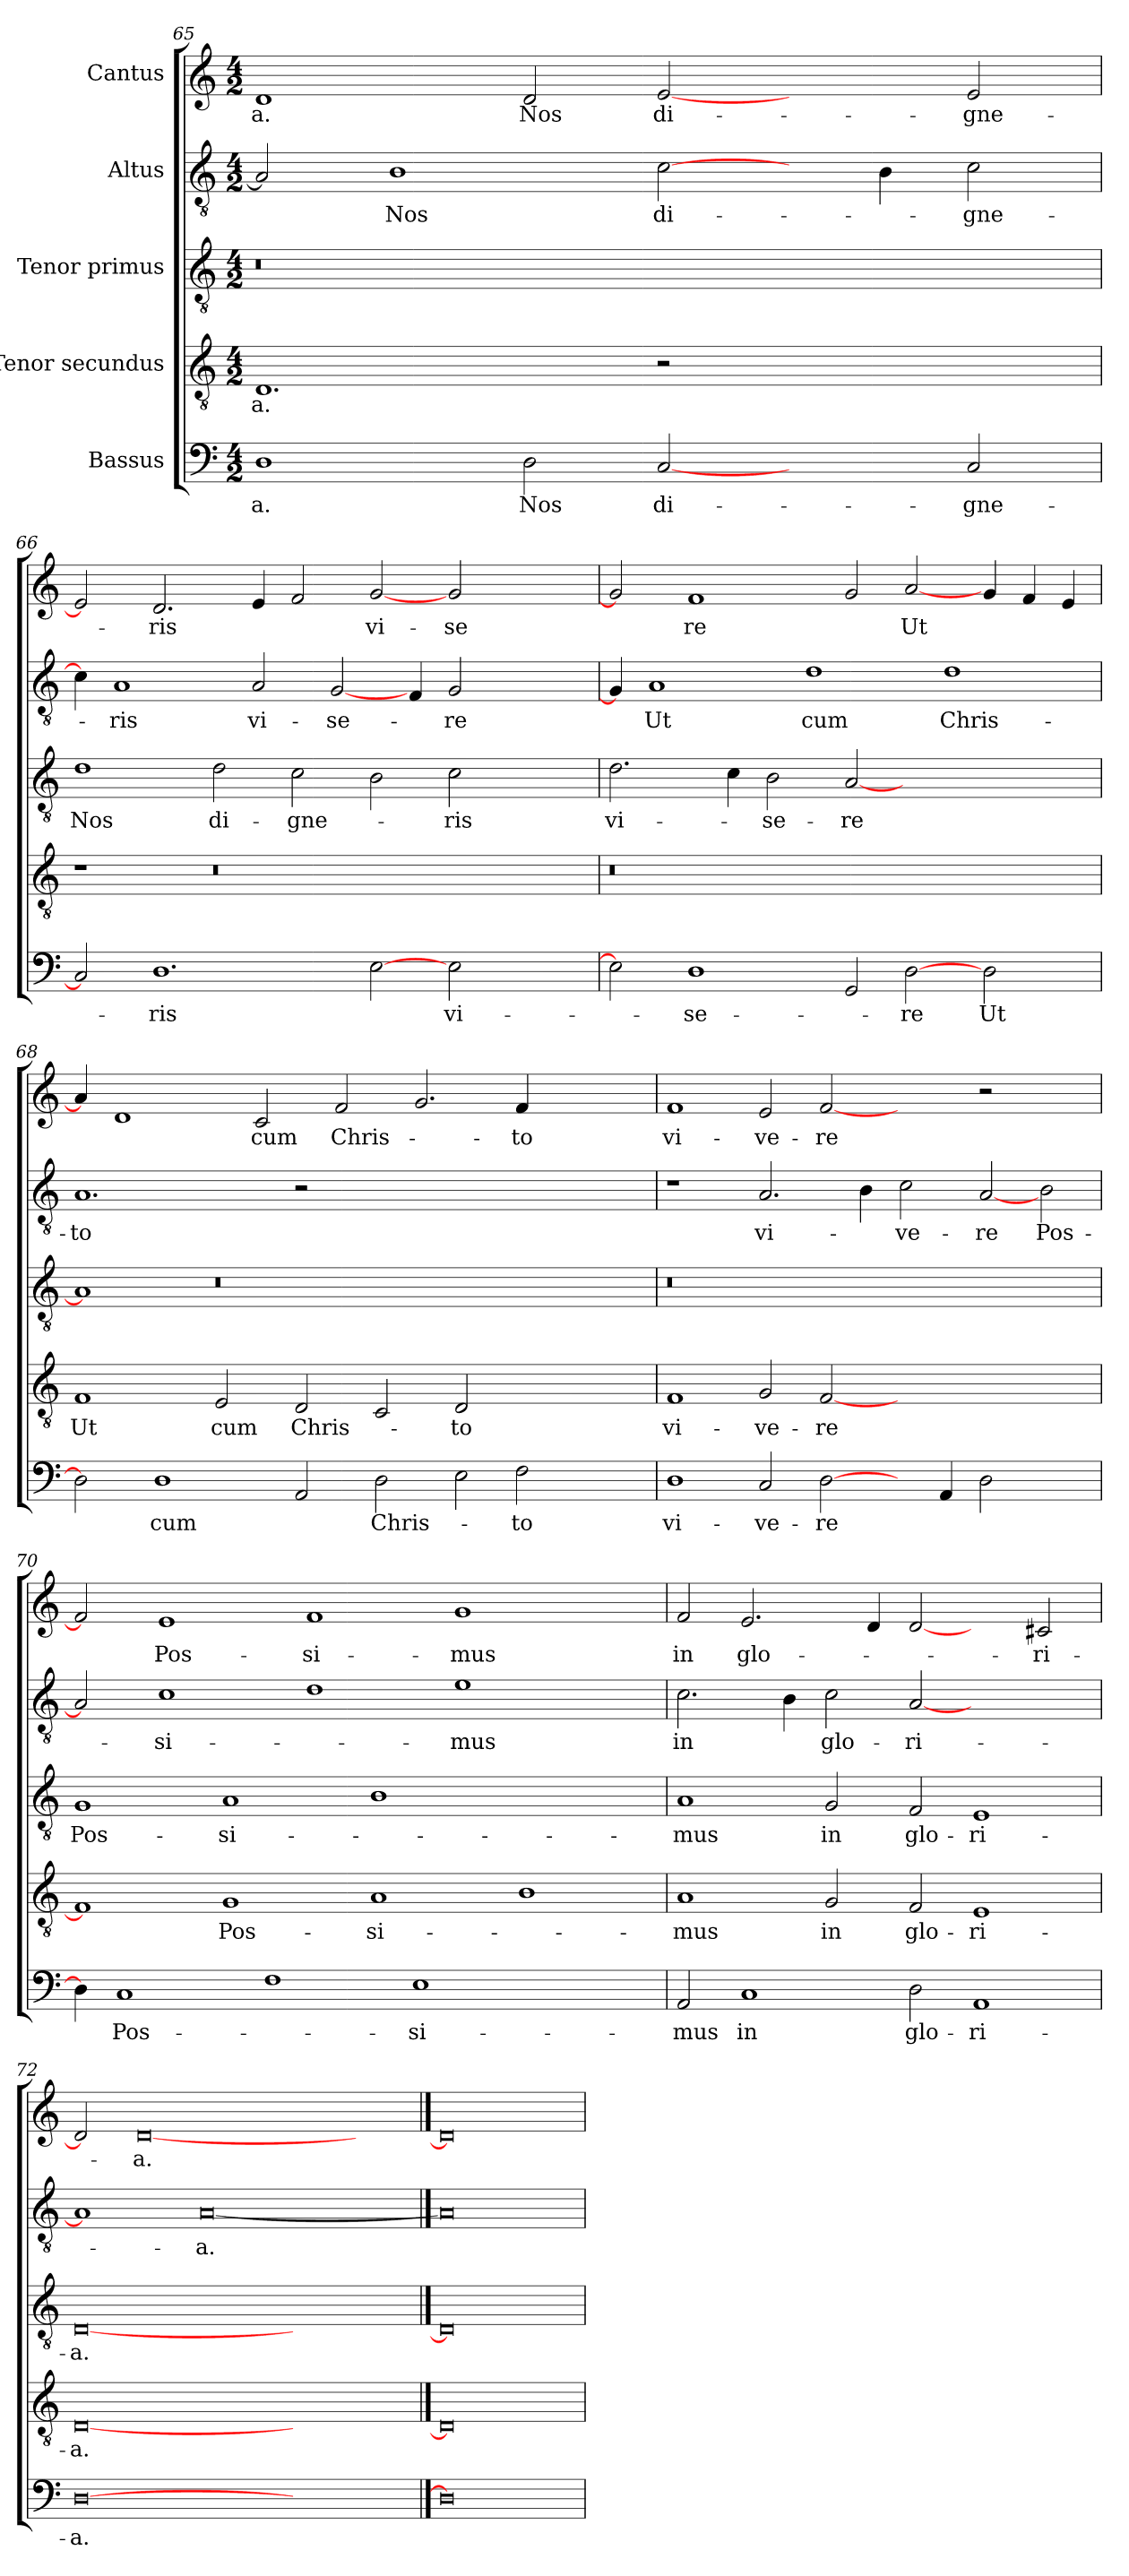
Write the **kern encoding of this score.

**kern	**text	**kern	**text	**kern	**text	**kern	**text	**kern	**text
*part5	*part5	*part4	*part4	*part3	*part3	*part2	*part2	*part1	*part1
*staff5	*staff5	*staff4	*staff4	*staff3	*staff3	*staff2	*staff2	*staff1	*staff1
*I"Bassus	*	*I"Tenor secundus	*	*I" Tenor primus	*	*I"Altus	*	*I"Cantus	*
*clefF4	*	*clefGv2	*	*clefGv2	*	*clefGv2	*	*clefG2	*
*k[]	*	*k[]	*	*k[]	*	*k[]	*	*k[]	*
*C:	*	*C:	*	*C:	*	*C:	*	*C:	*
*M4/2	*	*M4/2	*	*M4/2	*	*M4/2	*	*M4/2	*
=65	=65	=65	=65	=65	=65	=65	=65	=65	=65
!	!LO:LY:i	!	!	!	!	!	!	!	!
1D\	a.	1.D/	-a.	0r	.	2A/]	.	1d/	-a.
!	!	!	!	!	!	!	!LO:LY:i	!	!
.	.	.	.	.	.	1B\	Nos	.	.
!	!LO:LY:i	!	!	!	!	!	!	!	!
2D\	Nos	.	.	.	.	.	.	2d/	Nos
!	!LO:LY:i	!	!	!	!	!	!LO:LY:i	!	!
[2C/	di-	2r	.	.	.	[2c\	di-	[2e/	di-
2ryy	.	1ryy	.	1ryy	.	4ryy	.	2ryy	.
.	.	.	.	.	.	4B\	.	.	.
!	!LO:LY:i	!	!	!	!	!	!LO:LY:i	!	!
2C/	-gne-	.	.	.	.	2c\	-gne-	2e/	-gne-
!!LO:PB:g=z
=66	=66	=66	=66	=66	=66	=66	=66	=66	=66
2C/]	.	1r	.	1d\	Nos	4c\]	.	2e/]	.
!	!	!	!	!	!	!	!LO:LY:i	!	!
.	.	.	.	.	.	1A/	-ris	.	.
!	!LO:LY:i	!	!	!	!	!	!	!	!
1.D\	-ris	.	.	.	.	.	.	2.d/	-ris
.	.	0r	.	2d\	di-	.	.	.	.
!	!	!	!	!	!	!	!LO:LY:i	!	!
.	.	.	.	.	.	2A/	vi-	4e/	.
.	.	.	.	2c\	-gne-	.	.	2f/	.
!	!	!	!	!	!	!	!LO:LY:i	!	!
.	.	.	.	.	.	[2G/	-se-	.	.
[2E\	.	.	.	2B\	.	.	.	[2g/	vi-
.	.	.	.	.	.	4F/	.	.	.
!	!LO:LY:i	!	!	!	!	!	!LO:LY:i	!	!
2E\	vi-	.	.	2c\	-ris	2G/	-re	2g/	-se
1ryy	.	1ryy	.	1ryy	.	1ryy	.	1ryy	.
=67	=67	=67	=67	=67	=67	=67	=67	=67	=67
2E\]	.	0r	.	2.d\	vi-	4G/]	.	2g/]	.
!	!	!	!	!	!	!	!LO:LY:i	!	!
.	.	.	.	.	.	1A/	Ut	.	.
!	!LO:LY:i	!	!	!	!	!	!	!	!
1D\	-se-	.	.	.	.	.	.	1f/	re
.	.	.	.	4c\	.	.	.	.	.
.	.	.	.	2B\	-se-	.	.	.	.
!	!	!	!	!	!	!	!LO:LY:i	!	!
.	.	.	.	.	.	1d\	cum	.	.
2GG/	.	.	.	[2A/	-re	.	.	2g/	.
!	!LO:LY:i	!	!	!	!	!	!	!	!
[2D\	-re	1ryy	.	1ryy	.	.	.	[2a/	Ut
!	!	!	!	!	!	!	!LO:LY:i	!	!
.	.	.	.	.	.	1d\	Chris-	.	.
2D\	Ut	.	.	.	.	.	.	4g/	.
.	.	.	.	.	.	.	.	4f/	.
4ryy	.	4ryy	.	4ryy	.	.	.	4e/	.
=68	=68	=68	=68	=68	=68	=68	=68	=68	=68
!	!	!	!	!	!	!	!LO:LY:i	!	!
2D\]	.	1F/	Ut	1A/]	.	1.A/	-to	4a/]	.
.	.	.	.	.	.	.	.	1d/	.
1D\	cum	.	.	.	.	.	.	.	.
.	.	2E/	cum	0r	.	.	.	.	.
.	.	.	.	.	.	.	.	2c/	cum
2AA/	.	2D/	Chris-	.	.	2r	.	.	.
.	.	.	.	.	.	.	.	2f/	Chris-
2D\	Chris-	2C/	.	.	.	0ryy	.	.	.
.	.	.	.	.	.	.	.	2.g/	.
2E\	.	2D/	-to	.	.	.	.	.	.
2F\	-to	1ryy	.	1ryy	.	.	.	4f/	-to
.	.	.	.	.	.	.	.	2.ryy	.
2ryy	.	.	.	.	.	.	.	.	.
!!LO:LB:g=z
=69	=69	=69	=69	=69	=69	=69	=69	=69	=69
1D\	vi-	1F/	vi-	0r	.	1r	.	1f/	vi-
!	!	!	!	!	!	!	!LO:LY:i	!	!
2C/	-ve-	2G/	-ve-	.	.	2.A/	vi-	2e/	-ve-
[2D\	-re	[2F/	-re	.	.	.	.	[2f/	-re
.	.	.	.	.	.	4B\	.	.	.
!	!	!	!	!	!	!	!LO:LY:i	!	!
4ryy	.	1.ryy	.	1ryy	.	2c\	-ve-	2ryy	.
4AA/	.	.	.	.	.	.	.	.	.
!	!	!	!	!	!	!	!LO:LY:i	!	!
2D\	.	.	.	.	.	[2A/	-re	2r	.
2ryy	.	.	.	2ryy	.	2B\	Pos-	2ryy	.
=70	=70	=70	=70	=70	=70	=70	=70	=70	=70
4D\]	.	1F/]	.	1G/	Pos-	2A/]	.	2f/]	.
1C/	Pos-	.	.	.	.	.	.	.	.
.	.	.	.	.	.	1c\	-si-	1e/	Pos-
.	.	1G/	Pos-	1A/	-si-	.	.	.	.
1F\	.	.	.	.	.	.	.	.	.
.	.	.	.	.	.	1d\	.	1f/	-si-
.	.	1A/	-si-	1B\	.	.	.	.	.
1E\	-si-	.	.	.	.	.	.	.	.
.	.	.	.	.	.	1e\	-mus	1g/	-mus
.	.	1B\	.	1ryy	.	.	.	.	.
2.ryy	.	.	.	.	.	.	.	.	.
.	.	.	.	.	.	2ryy	.	2ryy	.
=71	=71	=71	=71	=71	=71	=71	=71	=71	=71
2AA/	-mus	1A/	-mus	1A/	-mus	2.c\	in	2f/	in
1C/	in	.	.	.	.	.	.	2.e/	glo-
.	.	.	.	.	.	4B\	.	.	.
.	.	2G/	in	2G/	in	2c\	glo-	.	.
.	.	.	.	.	.	.	.	4d/	.
2D\	glo-	2F/	glo-	2F/	glo-	[2A/	-ri-	[2d/	.
1AA/	-ri-	1E/	-ri-	1E/	-ri-	1ryy	.	2ryy	.
.	.	.	.	.	.	.	.	2c#X/	-ri-
=72	=72	=72	=72	=72	=72	=72	=72	=72	=72
[0D\	-a.	[0D/	-a.	[0D/	-a.	1A/]	.	2d/]	.
.	.	.	.	.	.	.	.	[0d/	-a.
.	.	.	.	.	.	[0A/	-a.	.	.
1ryy	.	1ryy	.	1ryy	.	.	.	.	.
.	.	.	.	.	.	.	.	2ryy	.
==73	==73	==73	==73	==73	==73	==73	==73	==73	==73
0D\]	.	0D/]	.	0D/]	.	0A/]	.	0d/]	.
=	=	=	=	=	=	=	=	=	=
*-	*-	*-	*-	*-	*-	*-	*-	*-	*-
